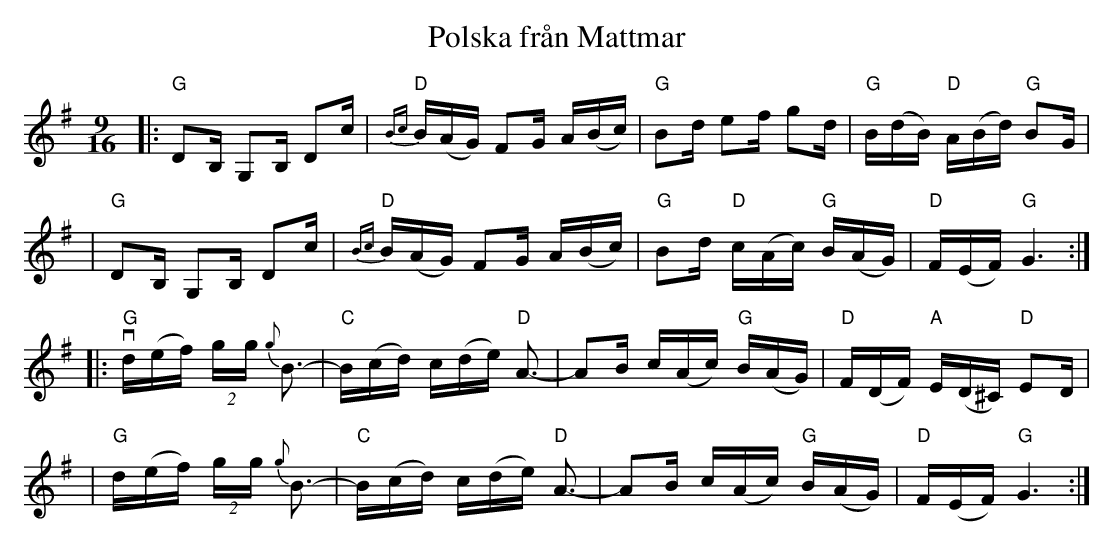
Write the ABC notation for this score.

X:1
T: Polska fr\aan Mattmar
M: 9/16
L: 1/16
K: G
|:"G"D2B, G,2B, D2c | "D"{Bc}B(AG) F2G A(Bc) | "G"B2d    e2f      g2d   | "G"B(dB) "D"A(Bd) "G"B2G |
| "G"D2B, G,2B, D2c | "D"{Bc}B(AG) F2G A(Bc) | "G"B2d "D"c(Ac) "G"B(AG) | "D"F(EF) "G"G6 :|
|:"G"vd(ef) (2gg {g}B3- | "C"B(cd) c(de) "D"A3- | A2B c(Ac) "G"B(AG) | "D"F(DF) "A"E(D^C) "D"E2D |
| "G" d(ef) (2gg {g}B3- | "C"B(cd) c(de) "D"A3- | A2B c(Ac) "G"B(AG) | "D"F(EF) "G"G6 :|
